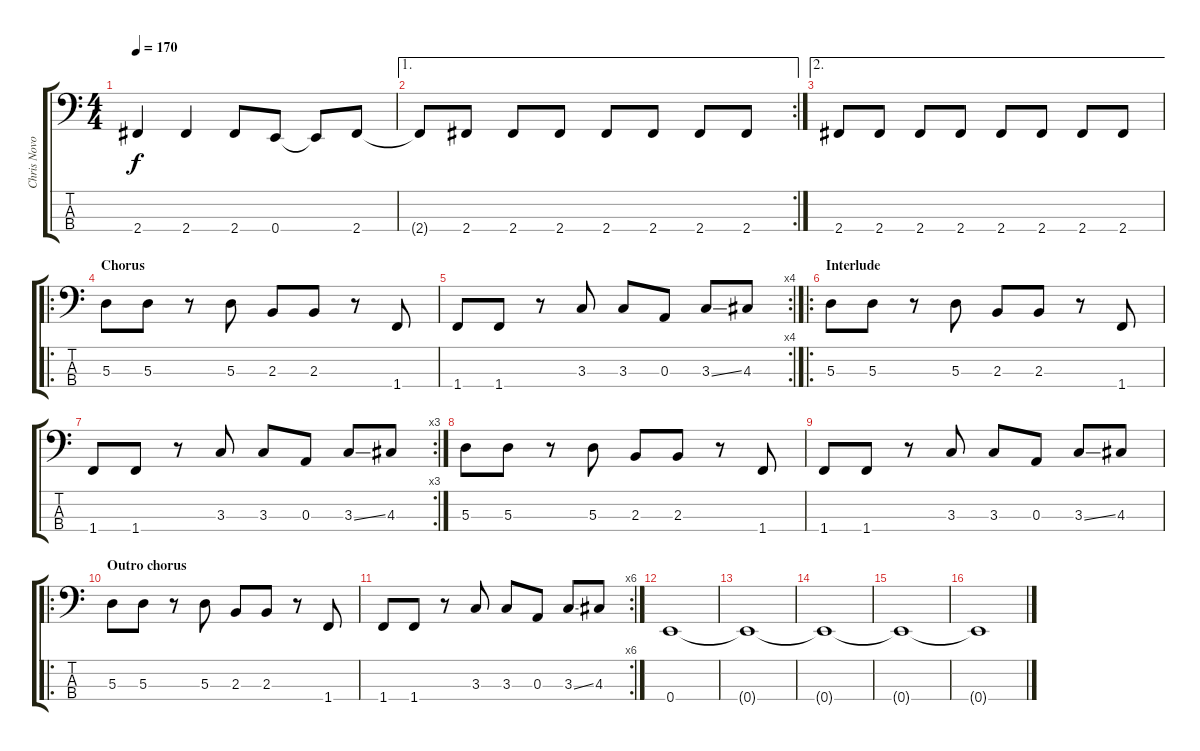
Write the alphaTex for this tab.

\track ("Chris Novoselic" "Chris Novo") {instrument electricbasspick}
\staff {score tabs}
\tuning (G2 D2 A1 E1) {hide}
\ts (4 4)
\tempo 170
\clef f4
\ks c
2.4.4{dy f} 2.4.4 2.4.8 0.4.8 0.4{t}.8 2.4.8 |
\ae 1
\rc 2
2.4{t}.8 2.4.8 2.4.8 2.4.8 2.4.8 2.4.8 2.4.8 2.4.8 |
\ae 2
2.4.8 2.4.8 2.4.8 2.4.8 2.4.8 2.4.8 2.4.8 2.4.8 |
\ro
\section ("" "Chorus")
5.3.8 5.3.8 r.8 5.3.8 2.3.8 2.3.8 r.8 1.4.8 |
\rc 4
1.4.8 1.4.8 r.8 3.3.8 3.3.8 0.3.8 3.3{ss}.8 4.3.8 |
\ro
\section ("" "Interlude")
5.3.8 5.3.8 r.8 5.3.8 2.3.8 2.3.8 r.8 1.4.8 |
\rc 3
1.4.8 1.4.8 r.8 3.3.8 3.3.8 0.3.8 3.3{ss}.8 4.3.8 |
5.3.8 5.3.8 r.8 5.3.8 2.3.8 2.3.8 r.8 1.4.8 |
1.4.8 1.4.8 r.8 3.3.8 3.3.8 0.3.8 3.3{ss}.8 4.3.8 |
\ro
\section ("" "Outro chorus")
5.3.8 5.3.8 r.8 5.3.8 2.3.8 2.3.8 r.8 1.4.8 |
\rc 6
1.4.8 1.4.8 r.8 3.3.8 3.3.8 0.3.8 3.3{ss}.8 4.3.8 |
0.4.1 |
0.4{t}.1 |
0.4{t}.1 |
0.4{t}.1 |
0.4{t}.1
